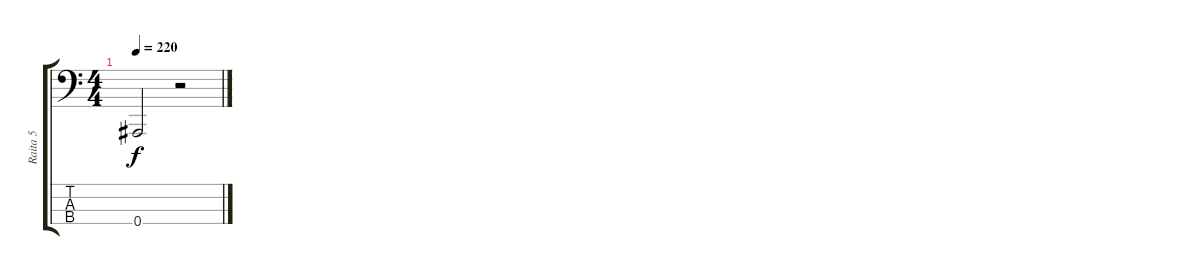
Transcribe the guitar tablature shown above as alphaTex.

\track ("Raita 5" "Raita 5") {instrument slapbass1}
\staff {score tabs}
\tuning (Eb2 Bb1 F1 Bb0) {hide}
\ts (4 4)
\tempo 220
\clef f4
\ks c
0.4.2{dy f} r.2
